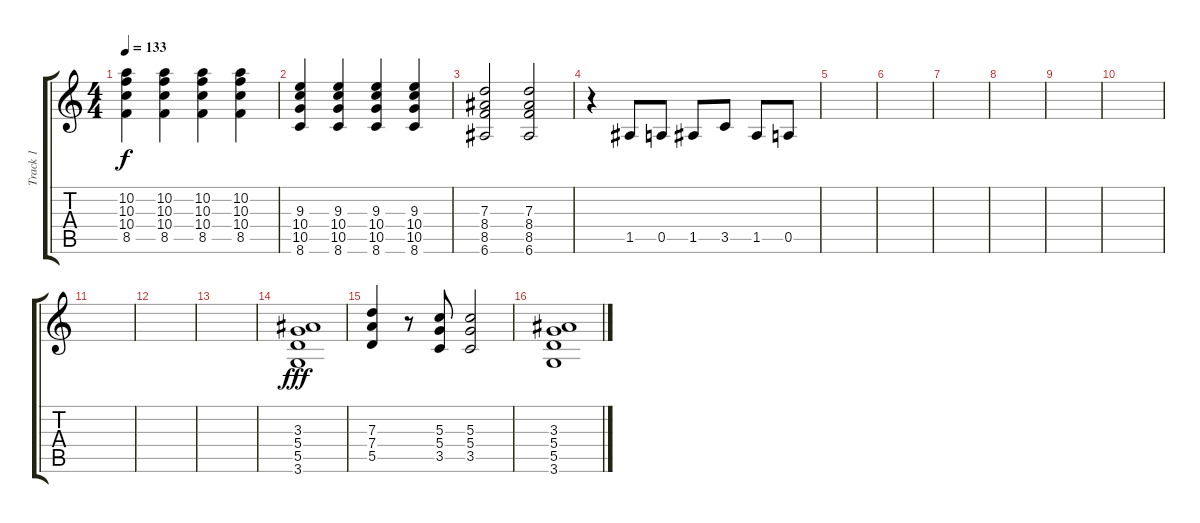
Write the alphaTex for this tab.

\track ("Track 1" "Track 1") {instrument overdrivenguitar}
\staff {score tabs}
\tuning (E4 B3 G3 D3 A2 E2) {hide}
\ts (4 4)
\tempo 133
\clef g2
\ks c
(10.2 10.3 10.4 8.5).4{dy f} (10.2 10.3 10.4 8.5).4 (10.2 10.3 10.4 8.5).4 (10.2 10.3 10.4 8.5).4 |
(9.3 10.4 10.5 8.6).4 (9.3 10.4 10.5 8.6).4 (9.3 10.4 10.5 8.6).4 (9.3 10.4 10.5 8.6).4 |
(7.3 8.4 8.5 6.6).2 (7.3 8.4 8.5 6.6).2 |
r.4 1.5.8 0.5.8 1.5.8 3.5.8 1.5.8 0.5.8 |
|
|
|
|
|
|
|
|
|
(3.3 5.4 5.5 3.6).1{dy fff} |
(7.3 7.4 5.5).4 r.8 (5.3 5.4 3.5).8 (5.3 5.4 3.5).2 |
(3.3 5.4 5.5 3.6).1
